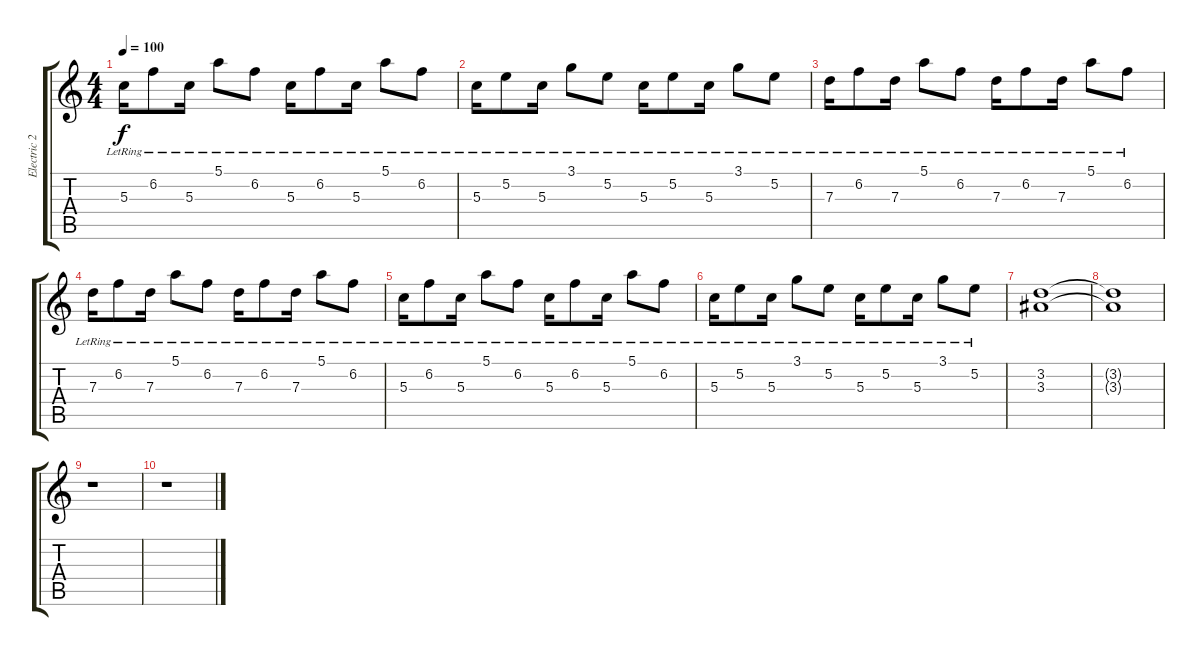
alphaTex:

\track ("Electric 2   " "Electric 2") {instrument electricguitarclean}
\staff {score tabs}
\tuning (E4 B3 G3 D3 A2 D2) {hide}
\ts (4 4)
\tempo 100
\clef g2
\ks c
5.3{lr}.16{dy f} 6.2{lr}.8 5.3{lr}.16 5.1{lr}.8 6.2{lr}.8 5.3{lr}.16 6.2{lr}.8 5.3{lr}.16 5.1{lr}.8 6.2{lr}.8 |
5.3{lr}.16 5.2{lr}.8 5.3{lr}.16 3.1{lr}.8 5.2{lr}.8 5.3{lr}.16 5.2{lr}.8 5.3{lr}.16 3.1{lr}.8 5.2{lr}.8 |
7.3{lr}.16 6.2{lr}.8 7.3{lr}.16 5.1{lr}.8 6.2{lr}.8 7.3{lr}.16 6.2{lr}.8 7.3{lr}.16 5.1{lr}.8 6.2{lr}.8 |
7.3{lr}.16 6.2{lr}.8 7.3{lr}.16 5.1{lr}.8 6.2{lr}.8 7.3{lr}.16 6.2{lr}.8 7.3{lr}.16 5.1{lr}.8 6.2{lr}.8 |
5.3{lr}.16 6.2{lr}.8 5.3{lr}.16 5.1{lr}.8 6.2{lr}.8 5.3{lr}.16 6.2{lr}.8 5.3{lr}.16 5.1{lr}.8 6.2{lr}.8 |
5.3{lr}.16 5.2{lr}.8 5.3{lr}.16 3.1{lr}.8 5.2{lr}.8 5.3{lr}.16 5.2{lr}.8 5.3{lr}.16 3.1{lr}.8 5.2{lr}.8 |
(3.2 3.3).1 |
(3.2{t} 3.3{t}).1 |
r.1 |
r.1
